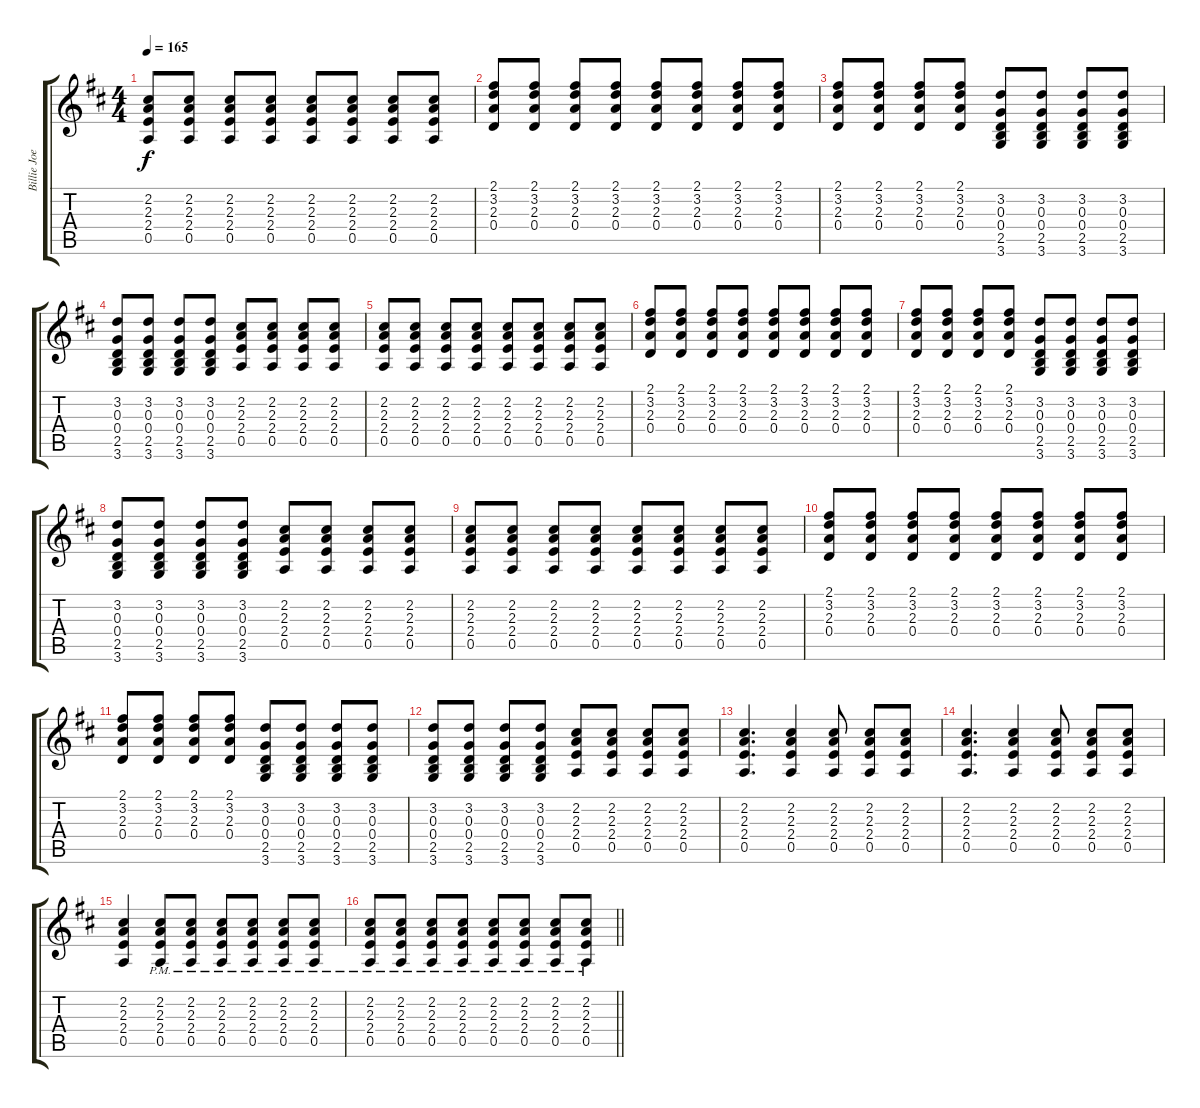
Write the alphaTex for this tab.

\track ("Billie Joe Armstrong (Rhythm Guitar)" "Billie Joe") {instrument distortionguitar}
\staff {score tabs}
\tuning (E4 B3 G3 D3 A2 E2) {hide}
\ts (4 4)
\tempo 165
\clef g2
\ks d
(2.2 2.3 2.4 0.5).8{dy f} (2.2 2.3 2.4 0.5).8 (2.2 2.3 2.4 0.5).8 (2.2 2.3 2.4 0.5).8 (2.2 2.3 2.4 0.5).8 (2.2 2.3 2.4 0.5).8 (2.2 2.3 2.4 0.5).8 (2.2 2.3 2.4 0.5).8 |
(2.1 3.2 2.3 0.4).8 (2.1 3.2 2.3 0.4).8 (2.1 3.2 2.3 0.4).8 (2.1 3.2 2.3 0.4).8 (2.1 3.2 2.3 0.4).8 (2.1 3.2 2.3 0.4).8 (2.1 3.2 2.3 0.4).8 (2.1 3.2 2.3 0.4).8 |
(2.1 3.2 2.3 0.4).8 (2.1 3.2 2.3 0.4).8 (2.1 3.2 2.3 0.4).8 (2.1 3.2 2.3 0.4).8 (3.2 0.3 0.4 2.5 3.6).8 (3.2 0.3 0.4 2.5 3.6).8 (3.2 0.3 0.4 2.5 3.6).8 (3.2 0.3 0.4 2.5 3.6).8 |
(3.2 0.3 0.4 2.5 3.6).8 (3.2 0.3 0.4 2.5 3.6).8 (3.2 0.3 0.4 2.5 3.6).8 (3.2 0.3 0.4 2.5 3.6).8 (2.2 2.3 2.4 0.5).8 (2.2 2.3 2.4 0.5).8 (2.2 2.3 2.4 0.5).8 (2.2 2.3 2.4 0.5).8 |
(2.2 2.3 2.4 0.5).8 (2.2 2.3 2.4 0.5).8 (2.2 2.3 2.4 0.5).8 (2.2 2.3 2.4 0.5).8 (2.2 2.3 2.4 0.5).8 (2.2 2.3 2.4 0.5).8 (2.2 2.3 2.4 0.5).8 (2.2 2.3 2.4 0.5).8 |
(2.1 3.2 2.3 0.4).8 (2.1 3.2 2.3 0.4).8 (2.1 3.2 2.3 0.4).8 (2.1 3.2 2.3 0.4).8 (2.1 3.2 2.3 0.4).8 (2.1 3.2 2.3 0.4).8 (2.1 3.2 2.3 0.4).8 (2.1 3.2 2.3 0.4).8 |
(2.1 3.2 2.3 0.4).8 (2.1 3.2 2.3 0.4).8 (2.1 3.2 2.3 0.4).8 (2.1 3.2 2.3 0.4).8 (3.2 0.3 0.4 2.5 3.6).8 (3.2 0.3 0.4 2.5 3.6).8 (3.2 0.3 0.4 2.5 3.6).8 (3.2 0.3 0.4 2.5 3.6).8 |
(3.2 0.3 0.4 2.5 3.6).8 (3.2 0.3 0.4 2.5 3.6).8 (3.2 0.3 0.4 2.5 3.6).8 (3.2 0.3 0.4 2.5 3.6).8 (2.2 2.3 2.4 0.5).8 (2.2 2.3 2.4 0.5).8 (2.2 2.3 2.4 0.5).8 (2.2 2.3 2.4 0.5).8 |
(2.2 2.3 2.4 0.5).8 (2.2 2.3 2.4 0.5).8 (2.2 2.3 2.4 0.5).8 (2.2 2.3 2.4 0.5).8 (2.2 2.3 2.4 0.5).8 (2.2 2.3 2.4 0.5).8 (2.2 2.3 2.4 0.5).8 (2.2 2.3 2.4 0.5).8 |
(2.1 3.2 2.3 0.4).8 (2.1 3.2 2.3 0.4).8 (2.1 3.2 2.3 0.4).8 (2.1 3.2 2.3 0.4).8 (2.1 3.2 2.3 0.4).8 (2.1 3.2 2.3 0.4).8 (2.1 3.2 2.3 0.4).8 (2.1 3.2 2.3 0.4).8 |
(2.1 3.2 2.3 0.4).8 (2.1 3.2 2.3 0.4).8 (2.1 3.2 2.3 0.4).8 (2.1 3.2 2.3 0.4).8 (3.2 0.3 0.4 2.5 3.6).8 (3.2 0.3 0.4 2.5 3.6).8 (3.2 0.3 0.4 2.5 3.6).8 (3.2 0.3 0.4 2.5 3.6).8 |
(3.2 0.3 0.4 2.5 3.6).8 (3.2 0.3 0.4 2.5 3.6).8 (3.2 0.3 0.4 2.5 3.6).8 (3.2 0.3 0.4 2.5 3.6).8 (2.2 2.3 2.4 0.5).8 (2.2 2.3 2.4 0.5).8 (2.2 2.3 2.4 0.5).8 (2.2 2.3 2.4 0.5).8 |
(2.2 2.3 2.4 0.5).4{d} (2.2 2.3 2.4 0.5).4 (2.2 2.3 2.4 0.5).8 (2.2 2.3 2.4 0.5).8 (2.2 2.3 2.4 0.5).8 |
(2.2 2.3 2.4 0.5).4{d} (2.2 2.3 2.4 0.5).4 (2.2 2.3 2.4 0.5).8 (2.2 2.3 2.4 0.5).8 (2.2 2.3 2.4 0.5).8 |
(2.2 2.3 2.4 0.5).4 (2.2{pm} 2.3{pm} 2.4{pm} 0.5{pm}).8 (2.2{pm} 2.3{pm} 2.4{pm} 0.5{pm}).8 (2.2{pm} 2.3{pm} 2.4{pm} 0.5{pm}).8 (2.2{pm} 2.3{pm} 2.4{pm} 0.5{pm}).8 (2.2{pm} 2.3{pm} 2.4{pm} 0.5{pm}).8 (2.2{pm} 2.3{pm} 2.4{pm} 0.5{pm}).8 |
\barLineRight lightlight
(2.2{pm} 2.3{pm} 2.4{pm} 0.5{pm}).8 (2.2{pm} 2.3{pm} 2.4{pm} 0.5{pm}).8 (2.2{pm} 2.3{pm} 2.4{pm} 0.5{pm}).8 (2.2{pm} 2.3{pm} 2.4{pm} 0.5{pm}).8 (2.2{pm} 2.3{pm} 2.4{pm} 0.5{pm}).8 (2.2{pm} 2.3{pm} 2.4{pm} 0.5{pm}).8 (2.2{pm} 2.3{pm} 2.4{pm} 0.5{pm}).8 (2.2{pm} 2.3{pm} 2.4{pm} 0.5{pm}).8
